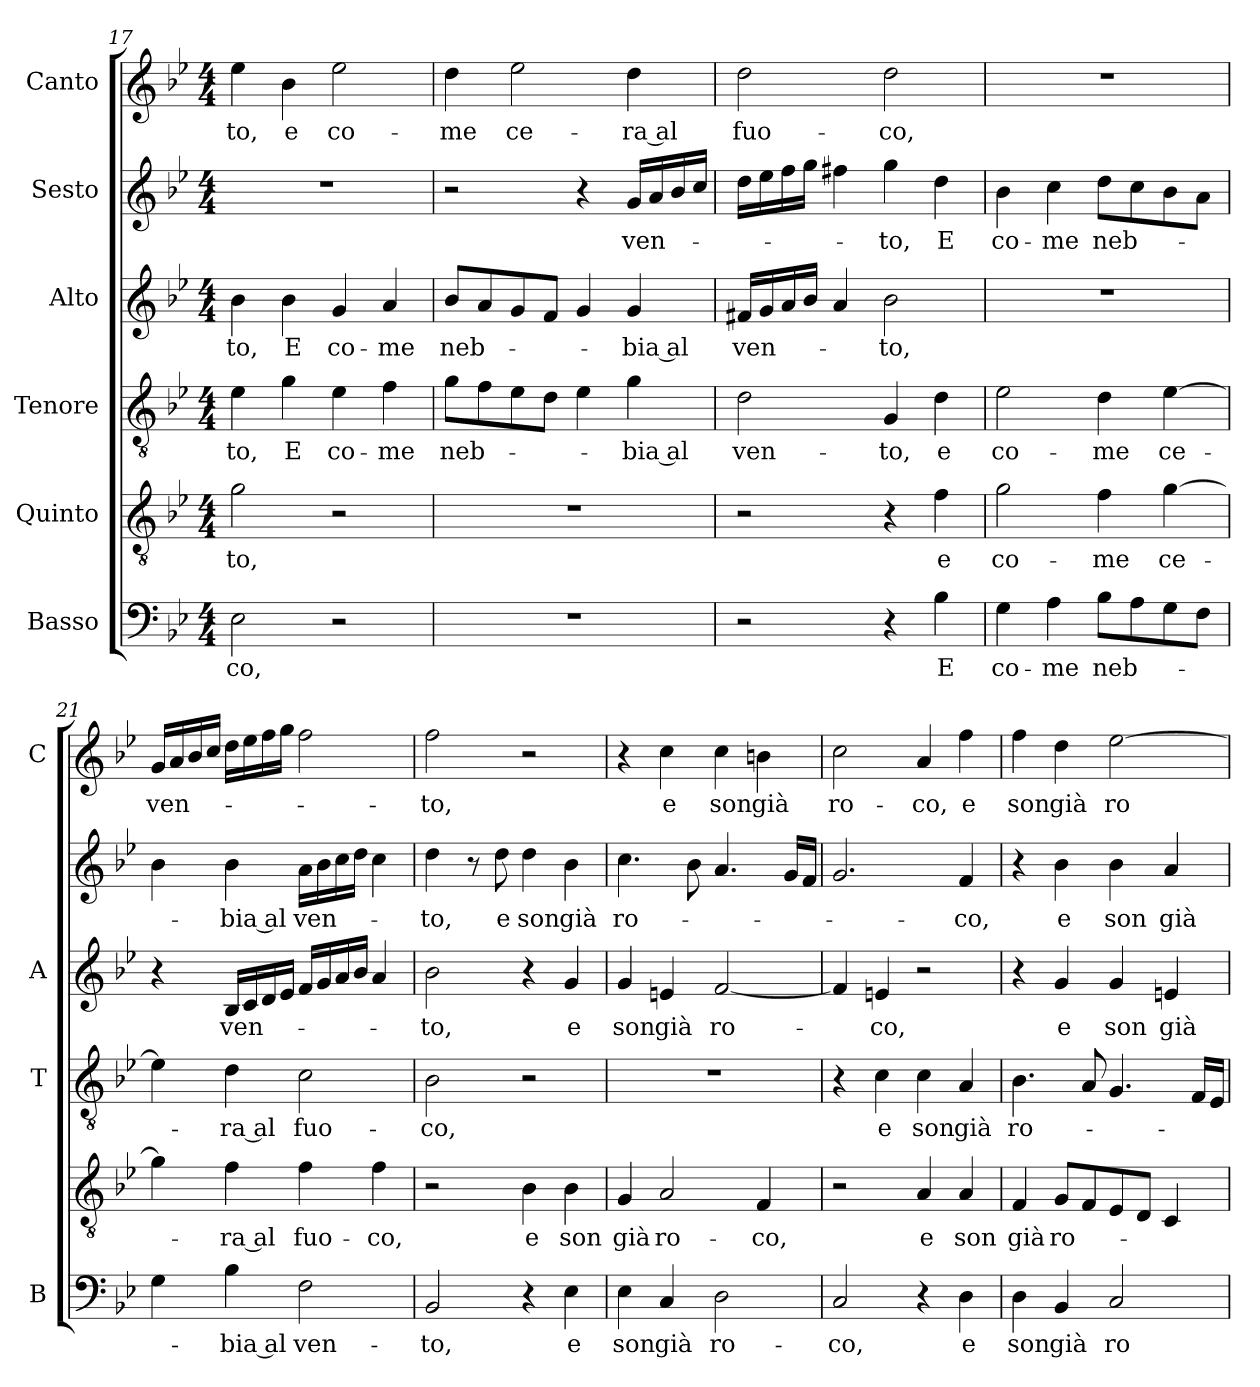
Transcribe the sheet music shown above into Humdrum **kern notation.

**kern	**text	**kern	**text	**kern	**text	**kern	**text	**kern	**text	**kern	**text
*part6	*part6	*part5	*part5	*part4	*part4	*part3	*part3	*part2	*part2	*part1	*part1
*staff6	*staff6	*staff5	*staff5	*staff4	*staff4	*staff3	*staff3	*staff2	*staff2	*staff1	*staff1
*I"Basso	*	*I"Quinto	*	*I"Tenore	*	*I"Alto	*	*I"Sesto	*	*I"Canto	*
*I'B	*	*	*	*I'T	*	*I'A	*	*	*	*I'C	*
*clefF4	*	*clefGv2	*	*clefGv2	*	*clefG2	*	*clefG2	*	*clefG2	*
*k[b-e-]	*	*k[b-e-]	*	*k[b-e-]	*	*k[b-e-]	*	*k[b-e-]	*	*k[b-e-]	*
*B-:	*	*B-:	*	*B-:	*	*B-:	*	*B-:	*	*B-:	*
*M4/4	*	*M4/4	*	*M4/4	*	*M4/4	*	*M4/4	*	*M4/4	*
=17	=17	=17	=17	=17	=17	=17	=17	=17	=17	=17	=17
!	!LO:LY:b	!	!LO:LY:b	!	!LO:LY:b	!	!LO:LY:b	!	!	!	!LO:LY:b
2E-\	-co,	2g\	-to,	4e-\	-to,	4b-\	-to,	1r	.	4ee-\	-to,
!	!	!	!	!	!LO:LY:b	!	!LO:LY:b	!	!	!	!LO:LY:b
.	.	.	.	4g\	E	4b-\	E	.	.	4b-\	e
!	!	!	!	!	!LO:LY:b	!	!LO:LY:b	!	!	!	!LO:LY:b
2r	.	2r	.	4e-\	co-	4g/	co-	.	.	2ee-\	co-
!	!	!	!	!	!LO:LY:b	!	!LO:LY:b	!	!	!	!
.	.	.	.	4f\	-me	4a/	-me	.	.	.	.
=18	=18	=18	=18	=18	=18	=18	=18	=18	=18	=18	=18
!	!	!	!	!	!LO:LY:b	!	!LO:LY:b	!	!	!	!LO:LY:b
1r	.	1r	.	8g\L	neb-	8b-/L	neb-	2r	.	4dd\	-me
.	.	.	.	8f\	.	8a/	.	.	.	.	.
!	!	!	!	!	!	!	!	!	!	!	!LO:LY:b
.	.	.	.	8e-\	.	8g/	.	.	.	2ee-\	ce-
.	.	.	.	8d\J	.	8f/J	.	.	.	.	.
.	.	.	.	4e-\	.	4g/	.	4r	.	.	.
!	!	!	!	!	!LO:LY:b	!	!LO:LY:b	!	!LO:LY:b	!	!LO:LY:b
.	.	.	.	4g\	-bia al	4g/	-bia al	16g/LL	ven-	4dd\	-ra al
.	.	.	.	.	.	.	.	16a/	.	.	.
.	.	.	.	.	.	.	.	16b-/	.	.	.
.	.	.	.	.	.	.	.	16cc/JJ	.	.	.
!!LO:PB:g=z
=19	=19	=19	=19	=19	=19	=19	=19	=19	=19	=19	=19
!	!	!	!	!	!LO:LY:b	!	!LO:LY:b	!	!	!	!LO:LY:b
2r	.	2r	.	2d\	ven-	16f#X/LL	ven-	16dd\LL	.	2dd\	fuo-
.	.	.	.	.	.	16g/	.	16ee-\	.	.	.
.	.	.	.	.	.	16a/	.	16ff\	.	.	.
.	.	.	.	.	.	16b-/JJ	.	16gg\JJ	.	.	.
.	.	.	.	.	.	4a/	.	4ff#X\	.	.	.
!	!	!	!	!	!LO:LY:b	!	!LO:LY:b	!	!LO:LY:b	!	!LO:LY:b
4r	.	4r	.	4G/	-to,	2b-\	-to,	4gg\	-to,	2dd\	-co,
!	!LO:LY:b	!	!LO:LY:b	!	!LO:LY:b	!	!	!	!LO:LY:b	!	!
4B-\	E	4f\	e	4d\	e	.	.	4dd\	E	.	.
=20	=20	=20	=20	=20	=20	=20	=20	=20	=20	=20	=20
!	!LO:LY:b	!	!LO:LY:b	!	!LO:LY:b	!	!	!	!LO:LY:b	!	!
4G\	co-	2g\	co-	2e-\	co-	1r	.	4b-\	co-	1r	.
!	!LO:LY:b	!	!	!	!	!	!	!	!LO:LY:b	!	!
4A\	-me	.	.	.	.	.	.	4cc\	-me	.	.
!	!LO:LY:b	!	!LO:LY:b	!	!LO:LY:b	!	!	!	!LO:LY:b	!	!
8B-\L	neb-	4f\	-me	4d\	-me	.	.	8dd\L	neb-	.	.
8A\	.	.	.	.	.	.	.	8cc\	.	.	.
!	!	!	!LO:LY:b	!	!LO:LY:b	!	!	!	!	!	!
8G\	.	[4g\	ce-	[4e-\	ce-	.	.	8b-\	.	.	.
8F\J	.	.	.	.	.	.	.	8a\J	.	.	.
=21	=21	=21	=21	=21	=21	=21	=21	=21	=21	=21	=21
!	!	!	!	!	!	!	!	!	!	!	!LO:LY:b
4G\	.	4g\]	.	4e-\]	.	4r	.	4b-\	.	16g/LL	ven-
.	.	.	.	.	.	.	.	.	.	16a/	.
.	.	.	.	.	.	.	.	.	.	16b-/	.
.	.	.	.	.	.	.	.	.	.	16cc/JJ	.
!	!LO:LY:b	!	!LO:LY:b	!	!LO:LY:b	!	!LO:LY:b	!	!LO:LY:b	!	!
4B-\	-bia al	4f\	-ra al	4d\	-ra al	16B-/LL	ven-	4b-\	-bia al	16dd\LL	.
.	.	.	.	.	.	16c/	.	.	.	16ee-\	.
.	.	.	.	.	.	16d/	.	.	.	16ff\	.
.	.	.	.	.	.	16e-/JJ	.	.	.	16gg\JJ	.
!	!LO:LY:b	!	!LO:LY:b	!	!LO:LY:b	!	!	!	!LO:LY:b	!	!
2F\	ven-	4f\	fuo-	2c\	fuo-	16f/LL	.	16a\LL	ven-	2ff\	.
.	.	.	.	.	.	16g/	.	16b-\	.	.	.
.	.	.	.	.	.	16a/	.	16cc\	.	.	.
.	.	.	.	.	.	16b-/JJ	.	16dd\JJ	.	.	.
!	!	!	!LO:LY:b	!	!	!	!	!	!	!	!
.	.	4f\	-co,	.	.	4a/	.	4cc\	.	.	.
=22	=22	=22	=22	=22	=22	=22	=22	=22	=22	=22	=22
!	!LO:LY:b	!	!	!	!LO:LY:b	!	!LO:LY:b	!	!LO:LY:b	!	!LO:LY:b
2BB-/	-to,	2r	.	2B-\	-co,	2b-\	-to,	4dd\	-to,	2ff\	-to,
.	.	.	.	.	.	.	.	8r	.	.	.
!	!	!	!	!	!	!	!	!	!LO:LY:b	!	!
.	.	.	.	.	.	.	.	8dd\	e	.	.
!	!	!	!LO:LY:b	!	!	!	!	!	!LO:LY:b	!	!
4r	.	4B-\	e	2r	.	4r	.	4dd\	son	2r	.
!	!LO:LY:b	!	!LO:LY:b	!	!	!	!LO:LY:b	!	!LO:LY:b	!	!
4E-\	e	4B-\	son	.	.	4g/	e	4b-\	già	.	.
=23	=23	=23	=23	=23	=23	=23	=23	=23	=23	=23	=23
!	!LO:LY:b	!	!LO:LY:b	!	!	!	!LO:LY:b	!	!LO:LY:b	!	!
4E-\	son	4G/	già	1r	.	4g/	son	4.cc\	ro-	4r	.
!	!LO:LY:b	!	!LO:LY:b	!	!	!	!LO:LY:b	!	!	!	!LO:LY:b
4C/	già	2A/	ro-	.	.	4en/	già	.	.	4cc\	e
.	.	.	.	.	.	.	.	8b-\	.	.	.
!	!LO:LY:b	!	!	!	!	!	!LO:LY:b	!	!	!	!LO:LY:b
2D\	ro-	.	.	.	.	[2f/	ro-	4.a/	.	4cc\	son
!	!	!	!LO:LY:b	!	!	!	!	!	!	!	!LO:LY:b
.	.	4F/	-co,	.	.	.	.	.	.	4bn\	già
.	.	.	.	.	.	.	.	16g/LL	.	.	.
.	.	.	.	.	.	.	.	16f/JJ	.	.	.
=24	=24	=24	=24	=24	=24	=24	=24	=24	=24	=24	=24
!	!LO:LY:b	!	!	!	!	!	!	!	!	!	!LO:LY:b
2C/	-co,	2r	.	4r	.	4f/]	.	2.g/	.	2cc\	ro-
!	!	!	!	!	!LO:LY:b	!	!LO:LY:b	!	!	!	!
.	.	.	.	4c\	e	4en/	-co,	.	.	.	.
!	!	!	!LO:LY:b	!	!LO:LY:b	!	!	!	!	!	!LO:LY:b
4r	.	4A/	e	4c\	son	2r	.	.	.	4a/	-co,
!	!LO:LY:b	!	!LO:LY:b	!	!LO:LY:b	!	!	!	!LO:LY:b	!	!LO:LY:b
4D\	e	4A/	son	4A/	già	.	.	4f/	-co,	4ff\	e
=25	=25	=25	=25	=25	=25	=25	=25	=25	=25	=25	=25
!	!LO:LY:b	!	!LO:LY:b	!	!LO:LY:b	!	!	!	!	!	!LO:LY:b
4D\	son	4F/	già	4.B-\	ro-	4r	.	4r	.	4ff\	son
!	!LO:LY:b	!	!LO:LY:b	!	!	!	!LO:LY:b	!	!LO:LY:b	!	!LO:LY:b
4BB-/	già	8G/L	ro-	.	.	4g/	e	4b-\	e	4dd\	già
.	.	8F/	.	8A/	.	.	.	.	.	.	.
!	!LO:LY:b	!	!	!	!	!	!LO:LY:b	!	!LO:LY:b	!	!LO:LY:b
2C/	ro-	8E-/	.	4.G/	.	4g/	son	4b-\	son	[2ee-\	ro-
.	.	8D/J	.	.	.	.	.	.	.	.	.
!	!	!	!	!	!	!	!LO:LY:b	!	!LO:LY:b	!	!
.	.	4C/	.	.	.	4en/	già	4a/	già	.	.
.	.	.	.	16F/LL	.	.	.	.	.	.	.
.	.	.	.	16E-/JJ	.	.	.	.	.	.	.
=	=	=	=	=	=	=	=	=	=	=	=
*-	*-	*-	*-	*-	*-	*-	*-	*-	*-	*-	*-
